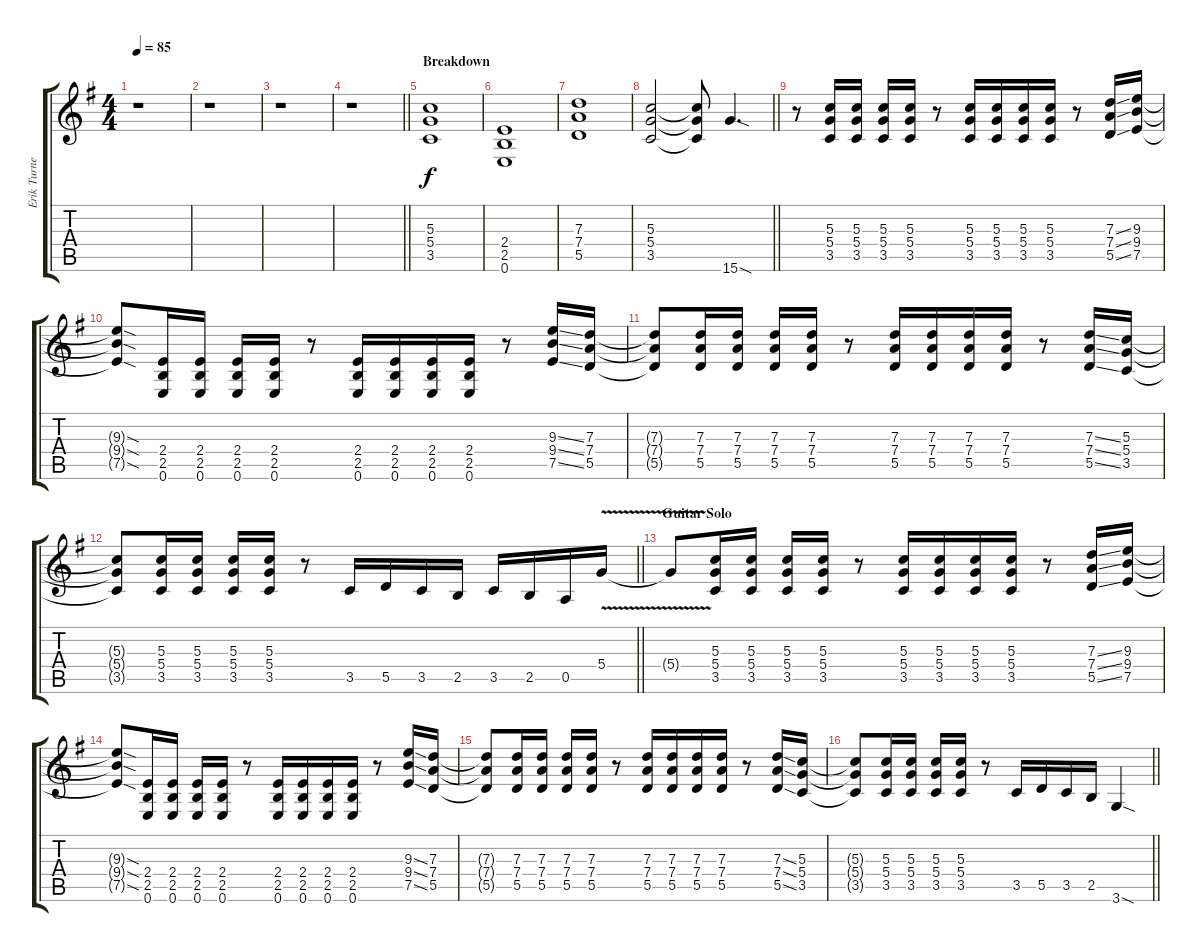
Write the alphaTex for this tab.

\track ("Erik Turner Rhy" "Erik Turne") {instrument distortionguitar}
\staff {score tabs}
\tuning (E4 B3 G3 D3 A2 E2) {hide}
\ts (4 4)
\tempo 85
\clef g2
\ks g
r.1{dy f} |
r.1 |
r.1 |
\barLineRight lightlight
r.1 |
\section ("" "Breakdown")
(5.3 5.4 3.5).1 |
(2.4 2.5 0.6).1 |
(7.3 7.4 5.5).1 |
\barLineRight lightlight
(5.3 5.4 3.5).2 (5.3{t} 5.4{t} 3.5{t}).8 15.6{sod}.4{d} |
r.8 (5.3 5.4 3.5).16 (5.3 5.4 3.5).16 (5.3 5.4 3.5).16 (5.3 5.4 3.5).16 r.8 (5.3 5.4 3.5).16 (5.3 5.4 3.5).16 (5.3 5.4 3.5).16 (5.3 5.4 3.5).16 r.8 (7.3{ss} 7.4{ss} 5.5{ss}).16 (9.3 9.4 7.5).16 |
(9.3{sod t} 9.4{sod t} 7.5{sod t}).8 (2.4 2.5 0.6).16 (2.4 2.5 0.6).16 (2.4 2.5 0.6).16 (2.4 2.5 0.6).16 r.8 (2.4 2.5 0.6).16 (2.4 2.5 0.6).16 (2.4 2.5 0.6).16 (2.4 2.5 0.6).16 r.8 (9.3{ss} 9.4{ss} 7.5{ss}).16 (7.3 7.4 5.5).16 |
(7.3{t} 7.4{t} 5.5{t}).8 (7.3 7.4 5.5).16 (7.3 7.4 5.5).16 (7.3 7.4 5.5).16 (7.3 7.4 5.5).16 r.8 (7.3 7.4 5.5).16 (7.3 7.4 5.5).16 (7.3 7.4 5.5).16 (7.3 7.4 5.5).16 r.8 (7.3{ss} 7.4{ss} 5.5{ss}).16 (5.3 5.4 3.5).16 |
\barLineRight lightlight
(5.3{t} 5.4{t} 3.5{t}).8 (5.3 5.4 3.5).16 (5.3 5.4 3.5).16 (5.3 5.4 3.5).16 (5.3 5.4 3.5).16 r.8 3.5.16 5.5.16 3.5.16 2.5.16 3.5.16 2.5.16 0.5.16 5.4{v}.16 |
\section ("" "Guitar Solo")
5.4{t}.8 (5.3 5.4 3.5).16 (5.3 5.4 3.5).16 (5.3 5.4 3.5).16 (5.3 5.4 3.5).16 r.8 (5.3 5.4 3.5).16 (5.3 5.4 3.5).16 (5.3 5.4 3.5).16 (5.3 5.4 3.5).16 r.8 (7.3{ss} 7.4{ss} 5.5{ss}).16 (9.3 9.4 7.5).16 |
(9.3{sod t} 9.4{sod t} 7.5{sod t}).8 (2.4 2.5 0.6).16 (2.4 2.5 0.6).16 (2.4 2.5 0.6).16 (2.4 2.5 0.6).16 r.8 (2.4 2.5 0.6).16 (2.4 2.5 0.6).16 (2.4 2.5 0.6).16 (2.4 2.5 0.6).16 r.8 (9.3{ss} 9.4{ss} 7.5{ss}).16 (7.3 7.4 5.5).16 |
(7.3{t} 7.4{t} 5.5{t}).8 (7.3 7.4 5.5).16 (7.3 7.4 5.5).16 (7.3 7.4 5.5).16 (7.3 7.4 5.5).16 r.8 (7.3 7.4 5.5).16 (7.3 7.4 5.5).16 (7.3 7.4 5.5).16 (7.3 7.4 5.5).16 r.8 (7.3{ss} 7.4{ss} 5.5{ss}).16 (5.3 5.4 3.5).16 |
\barLineRight lightlight
(5.3{t} 5.4{t} 3.5{t}).8 (5.3 5.4 3.5).16 (5.3 5.4 3.5).16 (5.3 5.4 3.5).16 (5.3 5.4 3.5).16 r.8 3.5.16 5.5.16 3.5.16 2.5.16 3.6{sod}.4
